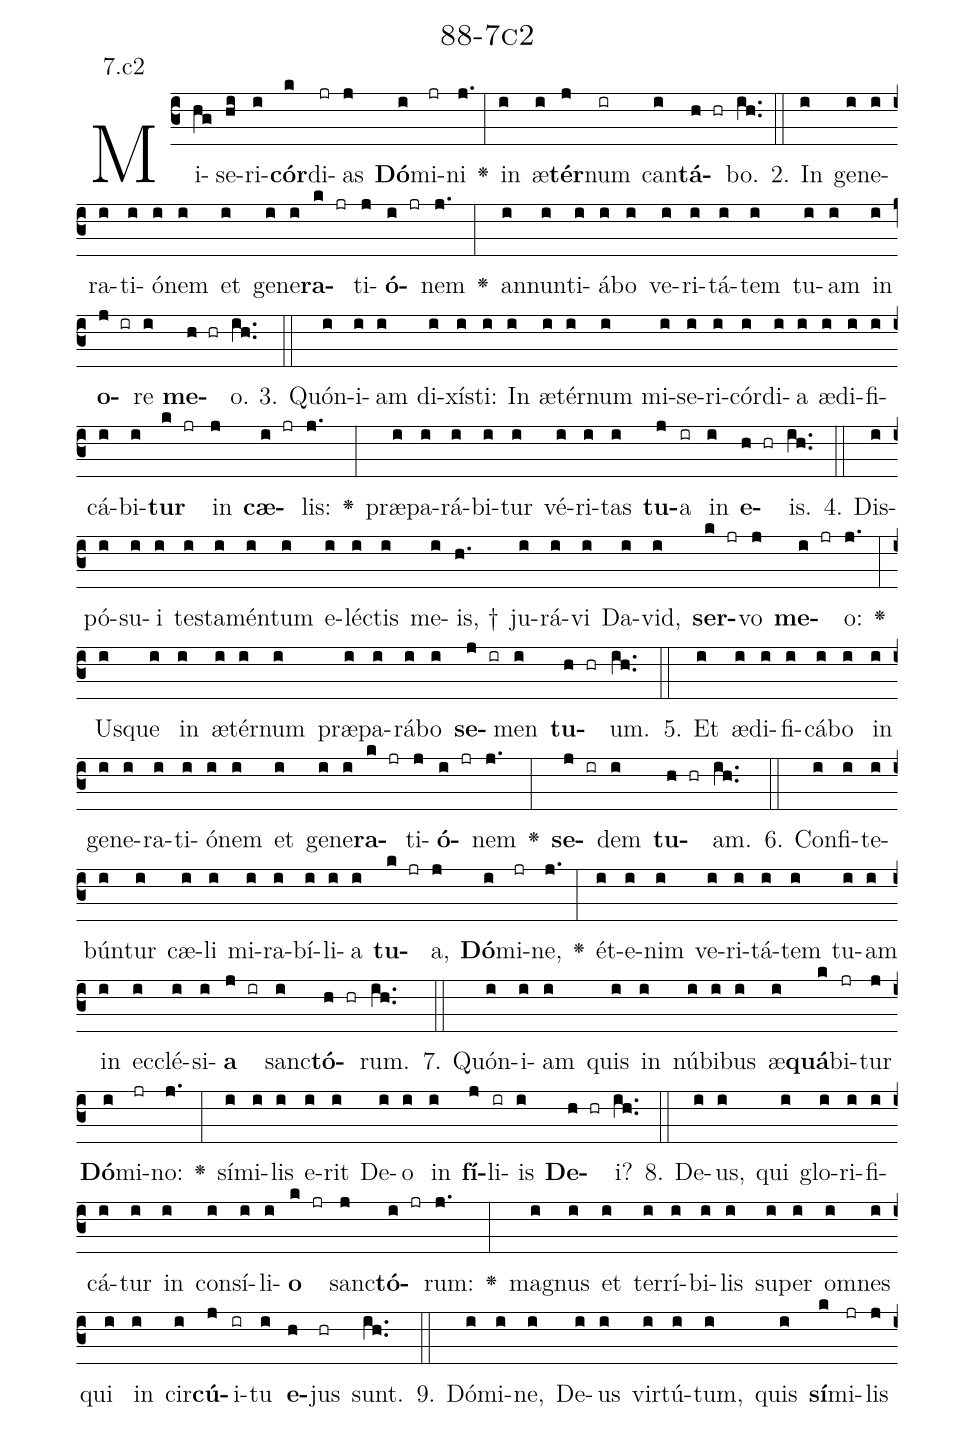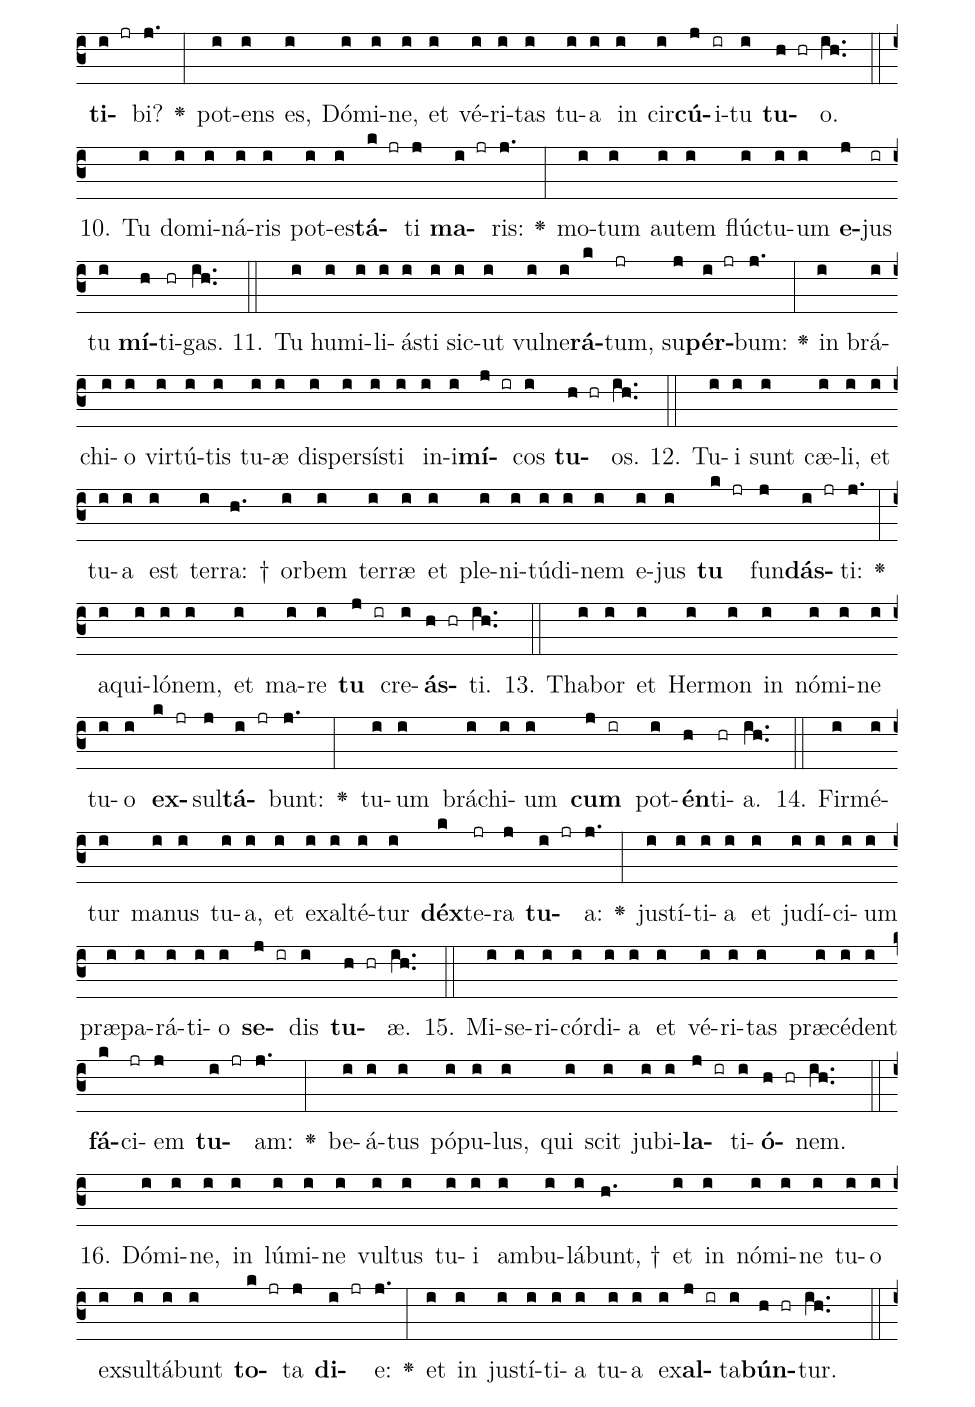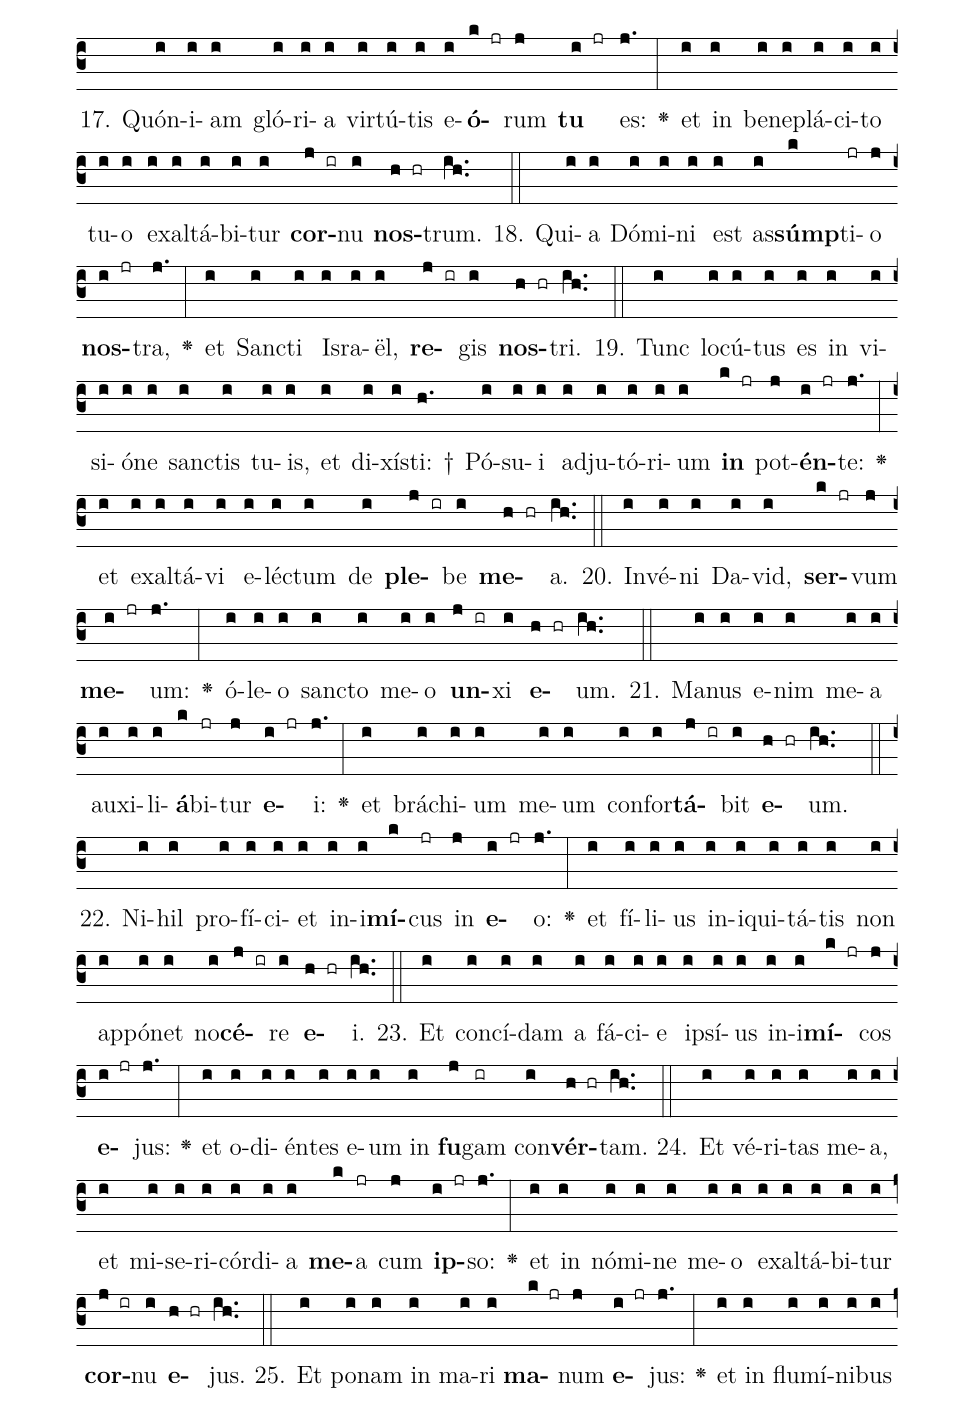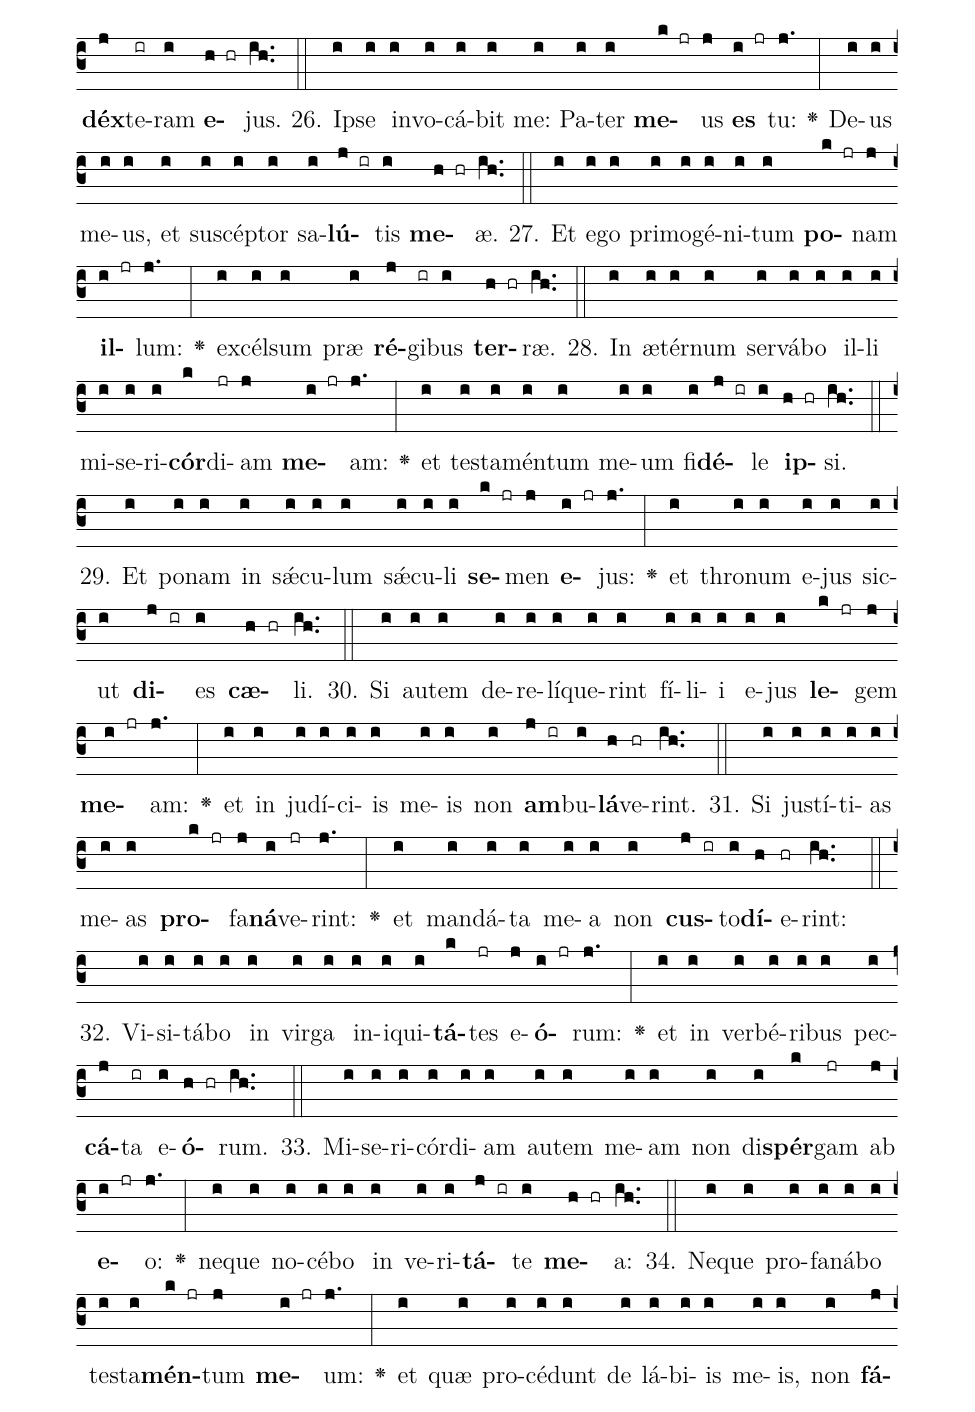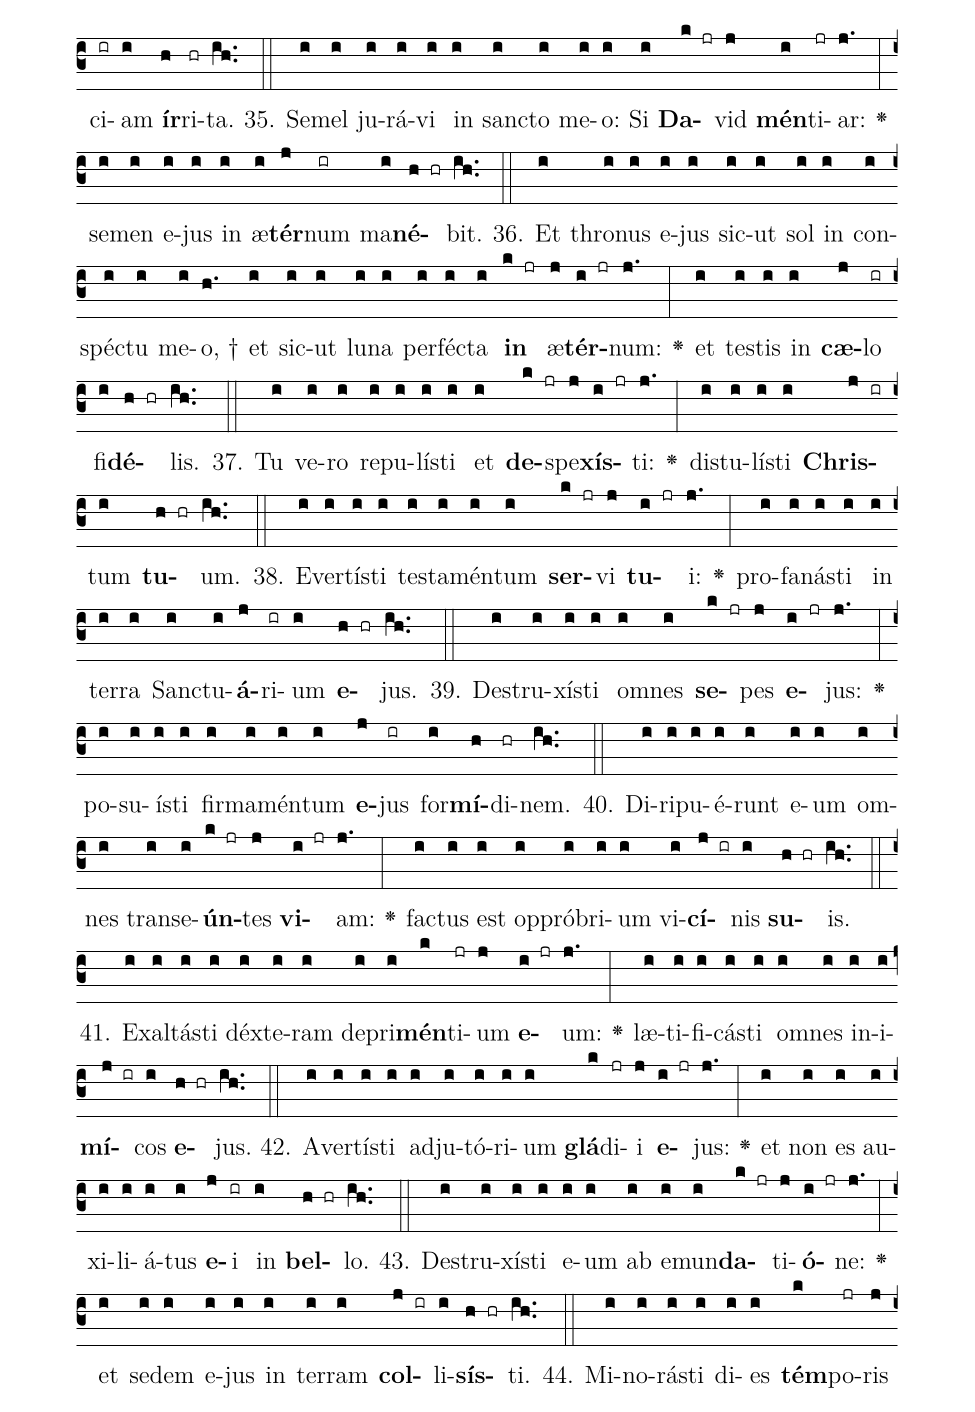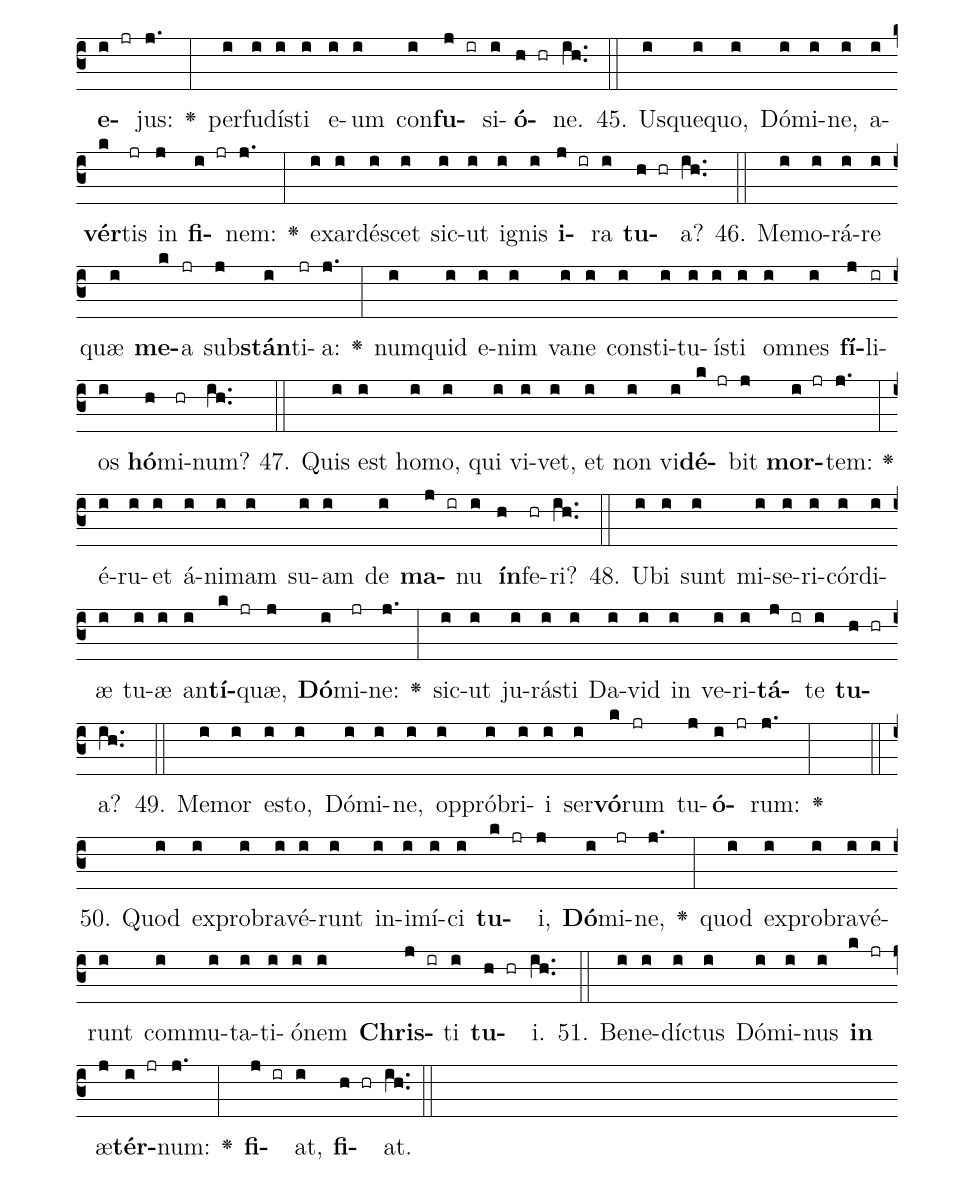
name: 88-7c2;
annotation: 7.c2;
%%
(c3)Mi(hg)se(hi)ri(i)<b>cór</b>(k)di(jr)as(j) <b>Dó</b>(i)mi(jr)ni(j.) <v>\greheightstar</v>(:) in(i) æ(i)<b>tér</b>(j)num(ir) can(i)<b>tá</b>(h hr)bo.(ih..) (::)
2. In(i) ge(i)ne(i)ra(i)ti(i)ó(i)nem(i) et(i) ge(i)ne(i)<b>ra</b>(k jr)ti(j)<b>ó</b>(i jr)nem(j.) <v>\greheightstar</v>(:) an(i)nun(i)ti(i)á(i)bo(i) ve(i)ri(i)tá(i)tem(i) tu(i)am(i) in(i) <b>o</b>(j ir)re(i) <b>me</b>(h hr)o.(ih..) (::)
3. Quón(i)i(i)am(i) di(i)xís(i)ti:(i) In(i) æ(i)tér(i)num(i) mi(i)se(i)ri(i)cór(i)di(i)a(i) æ(i)di(i)fi(i)cá(i)bi(i)<b>tur</b>(k jr) in(j) <b>cæ</b>(i jr)lis:(j.) <v>\greheightstar</v>(:) præ(i)pa(i)rá(i)bi(i)tur(i) vé(i)ri(i)tas(i) <b>tu</b>(j)a(ir) in(i) <b>e</b>(h hr)is.(ih..) (::)
4. Dis(i)pó(i)su(i)i(i) tes(i)ta(i)mén(i)tum(i) e(i)léc(i)tis(i) me(i)is, †(h.) ju(i)rá(i)vi(i) Da(i)vid,(i) <b>ser</b>(k jr)vo(j) <b>me</b>(i jr)o:(j.) <v>\greheightstar</v>(:) Us(i)que(i) in(i) æ(i)tér(i)num(i) præ(i)pa(i)rá(i)bo(i) <b>se</b>(j ir)men(i) <b>tu</b>(h hr)um.(ih..) (::)
5. Et(i) æ(i)di(i)fi(i)cá(i)bo(i) in(i) ge(i)ne(i)ra(i)ti(i)ó(i)nem(i) et(i) ge(i)ne(i)<b>ra</b>(k jr)ti(j)<b>ó</b>(i jr)nem(j.) <v>\greheightstar</v>(:) <b>se</b>(j ir)dem(i) <b>tu</b>(h hr)am.(ih..) (::)
6. Con(i)fi(i)te(i)bún(i)tur(i) cæ(i)li(i) mi(i)ra(i)bí(i)li(i)a(i) <b>tu</b>(k jr)a,(j) <b>Dó</b>(i)mi(jr)ne,(j.) <v>\greheightstar</v>(:) ét(i)e(i)nim(i) ve(i)ri(i)tá(i)tem(i) tu(i)am(i) in(i) ec(i)clé(i)si(i)<b>a</b>(j ir) sanc(i)<b>tó</b>(h hr)rum.(ih..) (::)
7. Quón(i)i(i)am(i) quis(i) in(i) nú(i)bi(i)bus(i) æ(i)<b>quá</b>(k)bi(jr)tur(j) <b>Dó</b>(i)mi(jr)no:(j.) <v>\greheightstar</v>(:) sí(i)mi(i)lis(i) e(i)rit(i) De(i)o(i) in(i) <b>fí</b>(j)li(ir)is(i) <b>De</b>(h hr)i?(ih..) (::)
8. De(i)us,(i) qui(i) glo(i)ri(i)fi(i)cá(i)tur(i) in(i) con(i)sí(i)li(i)<b>o</b>(k jr) sanc(j)<b>tó</b>(i jr)rum:(j.) <v>\greheightstar</v>(:) ma(i)gnus(i) et(i) ter(i)rí(i)bi(i)lis(i) su(i)per(i) om(i)nes(i) qui(i) in(i) cir(i)<b>cú</b>(j)i(ir)tu(i) <b>e</b>(h)jus(hr) sunt.(ih..) (::)
9. Dó(i)mi(i)ne,(i) De(i)us(i) vir(i)tú(i)tum,(i) quis(i) <b>sí</b>(k)mi(jr)lis(j) <b>ti</b>(i jr)bi?(j.) <v>\greheightstar</v>(:) pot(i)ens(i) es,(i) Dó(i)mi(i)ne,(i) et(i) vé(i)ri(i)tas(i) tu(i)a(i) in(i) cir(i)<b>cú</b>(j)i(ir)tu(i) <b>tu</b>(h hr)o.(ih..) (::)
10. Tu(i) do(i)mi(i)ná(i)ris(i) pot(i)es(i)<b>tá</b>(k jr)ti(j) <b>ma</b>(i jr)ris:(j.) <v>\greheightstar</v>(:) mo(i)tum(i) au(i)tem(i) flúc(i)tu(i)um(i) <b>e</b>(j)jus(ir) tu(i) <b>mí</b>(h)ti(hr)gas.(ih..) (::)
11. Tu(i) hu(i)mi(i)li(i)ás(i)ti(i) sic(i)ut(i) vul(i)ne(i)<b>rá</b>(k)tum,(jr) su(j)<b>pér</b>(i jr)bum:(j.) <v>\greheightstar</v>(:) in(i) brá(i)chi(i)o(i) vir(i)tú(i)tis(i) tu(i)æ(i) di(i)sper(i)sís(i)ti(i) in(i)i(i)<b>mí</b>(j ir)cos(i) <b>tu</b>(h hr)os.(ih..) (::)
12. Tu(i)i(i) sunt(i) cæ(i)li,(i) et(i) tu(i)a(i) est(i) ter(i)ra: †(h.) or(i)bem(i) ter(i)ræ(i) et(i) ple(i)ni(i)tú(i)di(i)nem(i) e(i)jus(i) <b>tu</b>(k jr) fun(j)<b>dás</b>(i jr)ti:(j.) <v>\greheightstar</v>(:) a(i)qui(i)ló(i)nem,(i) et(i) ma(i)re(i) <b>tu</b>(j ir) cre(i)<b>ás</b>(h hr)ti.(ih..) (::)
13. Tha(i)bor(i) et(i) Her(i)mon(i) in(i) nó(i)mi(i)ne(i) tu(i)o(i) <b>ex</b>(k jr)sul(j)<b>tá</b>(i jr)bunt:(j.) <v>\greheightstar</v>(:) tu(i)um(i) brá(i)chi(i)um(i) <b>cum</b>(j ir) pot(i)<b>én</b>(h)ti(hr)a.(ih..) (::)
14. Fir(i)mé(i)tur(i) ma(i)nus(i) tu(i)a,(i) et(i) ex(i)al(i)té(i)tur(i) <b>déx</b>(k)te(jr)ra(j) <b>tu</b>(i jr)a:(j.) <v>\greheightstar</v>(:) jus(i)tí(i)ti(i)a(i) et(i) ju(i)dí(i)ci(i)um(i) præ(i)pa(i)rá(i)ti(i)o(i) <b>se</b>(j ir)dis(i) <b>tu</b>(h hr)æ.(ih..) (::)
15. Mi(i)se(i)ri(i)cór(i)di(i)a(i) et(i) vé(i)ri(i)tas(i) præ(i)cé(i)dent(i) <b>fá</b>(k)ci(jr)em(j) <b>tu</b>(i jr)am:(j.) <v>\greheightstar</v>(:) be(i)á(i)tus(i) pó(i)pu(i)lus,(i) qui(i) scit(i) ju(i)bi(i)<b>la</b>(j ir)ti(i)<b>ó</b>(h hr)nem.(ih..) (::)
16. Dó(i)mi(i)ne,(i) in(i) lú(i)mi(i)ne(i) vul(i)tus(i) tu(i)i(i) am(i)bu(i)lá(i)bunt, †(h.) et(i) in(i) nó(i)mi(i)ne(i) tu(i)o(i) ex(i)sul(i)tá(i)bunt(i) <b>to</b>(k jr)ta(j) <b>di</b>(i jr)e:(j.) <v>\greheightstar</v>(:) et(i) in(i) jus(i)tí(i)ti(i)a(i) tu(i)a(i) ex(i)<b>al</b>(j ir)ta(i)<b>bún</b>(h hr)tur.(ih..) (::)
17. Quón(i)i(i)am(i) gló(i)ri(i)a(i) vir(i)tú(i)tis(i) e(i)<b>ó</b>(k jr)rum(j) <b>tu</b>(i jr) es:(j.) <v>\greheightstar</v>(:) et(i) in(i) be(i)ne(i)plá(i)ci(i)to(i) tu(i)o(i) ex(i)al(i)tá(i)bi(i)tur(i) <b>cor</b>(j ir)nu(i) <b>nos</b>(h hr)trum.(ih..) (::)
18. Qui(i)a(i) Dó(i)mi(i)ni(i) est(i) as(i)<b>súmp</b>(k)ti(jr)o(j) <b>nos</b>(i jr)tra,(j.) <v>\greheightstar</v>(:) et(i) Sanc(i)ti(i) Is(i)ra(i)ël,(i) <b>re</b>(j ir)gis(i) <b>nos</b>(h hr)tri.(ih..) (::)
19. Tunc(i) lo(i)cú(i)tus(i) es(i) in(i) vi(i)si(i)ó(i)ne(i) sanc(i)tis(i) tu(i)is,(i) et(i) di(i)xís(i)ti: †(h.) Pó(i)su(i)i(i) ad(i)ju(i)tó(i)ri(i)um(i) <b>in</b>(k jr) pot(j)<b>én</b>(i jr)te:(j.) <v>\greheightstar</v>(:) et(i) ex(i)al(i)tá(i)vi(i) e(i)léc(i)tum(i) de(i) <b>ple</b>(j ir)be(i) <b>me</b>(h hr)a.(ih..) (::)
20. In(i)vé(i)ni(i) Da(i)vid,(i) <b>ser</b>(k jr)vum(j) <b>me</b>(i jr)um:(j.) <v>\greheightstar</v>(:) ó(i)le(i)o(i) sanc(i)to(i) me(i)o(i) <b>un</b>(j ir)xi(i) <b>e</b>(h hr)um.(ih..) (::)
21. Ma(i)nus(i) e(i)nim(i) me(i)a(i) au(i)xi(i)li(i)<b>á</b>(k)bi(jr)tur(j) <b>e</b>(i jr)i:(j.) <v>\greheightstar</v>(:) et(i) brá(i)chi(i)um(i) me(i)um(i) con(i)for(i)<b>tá</b>(j ir)bit(i) <b>e</b>(h hr)um.(ih..) (::)
22. Ni(i)hil(i) pro(i)fí(i)ci(i)et(i) in(i)i(i)<b>mí</b>(k)cus(jr) in(j) <b>e</b>(i jr)o:(j.) <v>\greheightstar</v>(:) et(i) fí(i)li(i)us(i) in(i)i(i)qui(i)tá(i)tis(i) non(i) ap(i)pó(i)net(i) no(i)<b>cé</b>(j ir)re(i) <b>e</b>(h hr)i.(ih..) (::)
23. Et(i) con(i)cí(i)dam(i) a(i) fá(i)ci(i)e(i) ip(i)sí(i)us(i) in(i)i(i)<b>mí</b>(k jr)cos(j) <b>e</b>(i jr)jus:(j.) <v>\greheightstar</v>(:) et(i) o(i)di(i)én(i)tes(i) e(i)um(i) in(i) <b>fu</b>(j)gam(ir) con(i)<b>vér</b>(h hr)tam.(ih..) (::)
24. Et(i) vé(i)ri(i)tas(i) me(i)a,(i) et(i) mi(i)se(i)ri(i)cór(i)di(i)a(i) <b>me</b>(k)a(jr) cum(j) <b>ip</b>(i jr)so:(j.) <v>\greheightstar</v>(:) et(i) in(i) nó(i)mi(i)ne(i) me(i)o(i) ex(i)al(i)tá(i)bi(i)tur(i) <b>cor</b>(j ir)nu(i) <b>e</b>(h hr)jus.(ih..) (::)
25. Et(i) po(i)nam(i) in(i) ma(i)ri(i) <b>ma</b>(k jr)num(j) <b>e</b>(i jr)jus:(j.) <v>\greheightstar</v>(:) et(i) in(i) flu(i)mí(i)ni(i)bus(i) <b>déx</b>(j)te(ir)ram(i) <b>e</b>(h hr)jus.(ih..) (::)
26. Ip(i)se(i) in(i)vo(i)cá(i)bit(i) me:(i) Pa(i)ter(i) <b>me</b>(k jr)us(j) <b>es</b>(i jr) tu:(j.) <v>\greheightstar</v>(:) De(i)us(i) me(i)us,(i) et(i) su(i)scép(i)tor(i) sa(i)<b>lú</b>(j ir)tis(i) <b>me</b>(h hr)æ.(ih..) (::)
27. Et(i) e(i)go(i) pri(i)mo(i)gé(i)ni(i)tum(i) <b>po</b>(k jr)nam(j) <b>il</b>(i jr)lum:(j.) <v>\greheightstar</v>(:) ex(i)cél(i)sum(i) præ(i) <b>ré</b>(j)gi(ir)bus(i) <b>ter</b>(h hr)ræ.(ih..) (::)
28. In(i) æ(i)tér(i)num(i) ser(i)vá(i)bo(i) il(i)li(i) mi(i)se(i)ri(i)<b>cór</b>(k)di(jr)am(j) <b>me</b>(i jr)am:(j.) <v>\greheightstar</v>(:) et(i) tes(i)ta(i)mén(i)tum(i) me(i)um(i) fi(i)<b>dé</b>(j ir)le(i) <b>ip</b>(h hr)si.(ih..) (::)
29. Et(i) po(i)nam(i) in(i) sǽ(i)cu(i)lum(i) sǽ(i)cu(i)li(i) <b>se</b>(k jr)men(j) <b>e</b>(i jr)jus:(j.) <v>\greheightstar</v>(:) et(i) thro(i)num(i) e(i)jus(i) sic(i)ut(i) <b>di</b>(j ir)es(i) <b>cæ</b>(h hr)li.(ih..) (::)
30. Si(i) au(i)tem(i) de(i)re(i)lí(i)que(i)rint(i) fí(i)li(i)i(i) e(i)jus(i) <b>le</b>(k jr)gem(j) <b>me</b>(i jr)am:(j.) <v>\greheightstar</v>(:) et(i) in(i) ju(i)dí(i)ci(i)is(i) me(i)is(i) non(i) <b>am</b>(j ir)bu(i)<b>lá</b>(h)ve(hr)rint.(ih..) (::)
31. Si(i) jus(i)tí(i)ti(i)as(i) me(i)as(i) <b>pro</b>(k jr)fa(j)<b>ná</b>(i)ve(jr)rint:(j.) <v>\greheightstar</v>(:) et(i) man(i)dá(i)ta(i) me(i)a(i) non(i) <b>cus</b>(j ir)to(i)<b>dí</b>(h)e(hr)rint:(ih..) (::)
32. Vi(i)si(i)tá(i)bo(i) in(i) vir(i)ga(i) in(i)i(i)qui(i)<b>tá</b>(k)tes(jr) e(j)<b>ó</b>(i jr)rum:(j.) <v>\greheightstar</v>(:) et(i) in(i) ver(i)bé(i)ri(i)bus(i) pec(i)<b>cá</b>(j)ta(ir) e(i)<b>ó</b>(h hr)rum.(ih..) (::)
33. Mi(i)se(i)ri(i)cór(i)di(i)am(i) au(i)tem(i) me(i)am(i) non(i) di(i)<b>spér</b>(k)gam(jr) ab(j) <b>e</b>(i jr)o:(j.) <v>\greheightstar</v>(:) ne(i)que(i) no(i)cé(i)bo(i) in(i) ve(i)ri(i)<b>tá</b>(j ir)te(i) <b>me</b>(h hr)a:(ih..) (::)
34. Ne(i)que(i) pro(i)fa(i)ná(i)bo(i) tes(i)ta(i)<b>mén</b>(k jr)tum(j) <b>me</b>(i jr)um:(j.) <v>\greheightstar</v>(:) et(i) quæ(i) pro(i)cé(i)dunt(i) de(i) lá(i)bi(i)is(i) me(i)is,(i) non(i) <b>fá</b>(j)ci(ir)am(i) <b>ír</b>(h)ri(hr)ta.(ih..) (::)
35. Se(i)mel(i) ju(i)rá(i)vi(i) in(i) sanc(i)to(i) me(i)o:(i) Si(i) <b>Da</b>(k jr)vid(j) <b>mén</b>(i)ti(jr)ar:(j.) <v>\greheightstar</v>(:) se(i)men(i) e(i)jus(i) in(i) æ(i)<b>tér</b>(j)num(ir) ma(i)<b>né</b>(h hr)bit.(ih..) (::)
36. Et(i) thro(i)nus(i) e(i)jus(i) sic(i)ut(i) sol(i) in(i) con(i)spéc(i)tu(i) me(i)o, †(h.) et(i) sic(i)ut(i) lu(i)na(i) per(i)féc(i)ta(i) <b>in</b>(k jr) æ(j)<b>tér</b>(i jr)num:(j.) <v>\greheightstar</v>(:) et(i) tes(i)tis(i) in(i) <b>cæ</b>(j)lo(ir) fi(i)<b>dé</b>(h hr)lis.(ih..) (::)
37. Tu(i) ve(i)ro(i) re(i)pu(i)lís(i)ti(i) et(i) <b>de</b>(k jr)spe(j)<b>xís</b>(i jr)ti:(j.) <v>\greheightstar</v>(:) dis(i)tu(i)lís(i)ti(i) <b>Chris</b>(j ir)tum(i) <b>tu</b>(h hr)um.(ih..) (::)
38. E(i)ver(i)tís(i)ti(i) tes(i)ta(i)mén(i)tum(i) <b>ser</b>(k jr)vi(j) <b>tu</b>(i jr)i:(j.) <v>\greheightstar</v>(:) pro(i)fa(i)nás(i)ti(i) in(i) ter(i)ra(i) Sanc(i)tu(i)<b>á</b>(j)ri(ir)um(i) <b>e</b>(h hr)jus.(ih..) (::)
39. De(i)stru(i)xís(i)ti(i) om(i)nes(i) <b>se</b>(k jr)pes(j) <b>e</b>(i jr)jus:(j.) <v>\greheightstar</v>(:) po(i)su(i)ís(i)ti(i) fir(i)ma(i)mén(i)tum(i) <b>e</b>(j)jus(ir) for(i)<b>mí</b>(h)di(hr)nem.(ih..) (::)
40. Di(i)ri(i)pu(i)é(i)runt(i) e(i)um(i) om(i)nes(i) trans(i)e(i)<b>ún</b>(k jr)tes(j) <b>vi</b>(i jr)am:(j.) <v>\greheightstar</v>(:) fac(i)tus(i) est(i) op(i)pró(i)bri(i)um(i) vi(i)<b>cí</b>(j ir)nis(i) <b>su</b>(h hr)is.(ih..) (::)
41. Ex(i)al(i)tás(i)ti(i) déx(i)te(i)ram(i) de(i)pri(i)<b>mén</b>(k)ti(jr)um(j) <b>e</b>(i jr)um:(j.) <v>\greheightstar</v>(:) læ(i)ti(i)fi(i)cás(i)ti(i) om(i)nes(i) in(i)i(i)<b>mí</b>(j ir)cos(i) <b>e</b>(h hr)jus.(ih..) (::)
42. A(i)ver(i)tís(i)ti(i) ad(i)ju(i)tó(i)ri(i)um(i) <b>glá</b>(k)di(jr)i(j) <b>e</b>(i jr)jus:(j.) <v>\greheightstar</v>(:) et(i) non(i) es(i) au(i)xi(i)li(i)á(i)tus(i) <b>e</b>(j)i(ir) in(i) <b>bel</b>(h hr)lo.(ih..) (::)
43. De(i)stru(i)xís(i)ti(i) e(i)um(i) ab(i) e(i)mun(i)<b>da</b>(k jr)ti(j)<b>ó</b>(i jr)ne:(j.) <v>\greheightstar</v>(:) et(i) se(i)dem(i) e(i)jus(i) in(i) ter(i)ram(i) <b>col</b>(j ir)li(i)<b>sís</b>(h hr)ti.(ih..) (::)
44. Mi(i)no(i)rás(i)ti(i) di(i)es(i) <b>tém</b>(k)po(jr)ris(j) <b>e</b>(i jr)jus:(j.) <v>\greheightstar</v>(:) per(i)fu(i)dís(i)ti(i) e(i)um(i) con(i)<b>fu</b>(j ir)si(i)<b>ó</b>(h hr)ne.(ih..) (::)
45. Us(i)que(i)quo,(i) Dó(i)mi(i)ne,(i) a(i)<b>vér</b>(k)tis(jr) in(j) <b>fi</b>(i jr)nem:(j.) <v>\greheightstar</v>(:) ex(i)ar(i)dé(i)scet(i) sic(i)ut(i) i(i)gnis(i) <b>i</b>(j ir)ra(i) <b>tu</b>(h hr)a?(ih..) (::)
46. Me(i)mo(i)rá(i)re(i) quæ(i) <b>me</b>(k)a(jr) sub(j)<b>stán</b>(i)ti(jr)a:(j.) <v>\greheightstar</v>(:) num(i)quid(i) e(i)nim(i) va(i)ne(i) con(i)sti(i)tu(i)ís(i)ti(i) om(i)nes(i) <b>fí</b>(j)li(ir)os(i) <b>hó</b>(h)mi(hr)num?(ih..) (::)
47. Quis(i) est(i) ho(i)mo,(i) qui(i) vi(i)vet,(i) et(i) non(i) vi(i)<b>dé</b>(k jr)bit(j) <b>mor</b>(i jr)tem:(j.) <v>\greheightstar</v>(:) é(i)ru(i)et(i) á(i)ni(i)mam(i) su(i)am(i) de(i) <b>ma</b>(j ir)nu(i) <b>ín</b>(h)fe(hr)ri?(ih..) (::)
48. U(i)bi(i) sunt(i) mi(i)se(i)ri(i)cór(i)di(i)æ(i) tu(i)æ(i) an(i)<b>tí</b>(k jr)quæ,(j) <b>Dó</b>(i)mi(jr)ne:(j.) <v>\greheightstar</v>(:) sic(i)ut(i) ju(i)rás(i)ti(i) Da(i)vid(i) in(i) ve(i)ri(i)<b>tá</b>(j ir)te(i) <b>tu</b>(h hr)a?(ih..) (::)
49. Me(i)mor(i) es(i)to,(i) Dó(i)mi(i)ne,(i) op(i)pró(i)bri(i)i(i) ser(i)<b>vó</b>(k)rum(jr) tu(j)<b>ó</b>(i jr)rum:(j.) <v>\greheightstar</v>(:)  (::)
50. Quod(i) ex(i)pro(i)bra(i)vé(i)runt(i) in(i)i(i)mí(i)ci(i) <b>tu</b>(k jr)i,(j) <b>Dó</b>(i)mi(jr)ne,(j.) <v>\greheightstar</v>(:) quod(i) ex(i)pro(i)bra(i)vé(i)runt(i) com(i)mu(i)ta(i)ti(i)ó(i)nem(i) <b>Chris</b>(j ir)ti(i) <b>tu</b>(h hr)i.(ih..) (::)
51. Be(i)ne(i)díc(i)tus(i) Dó(i)mi(i)nus(i) <b>in</b>(k jr) æ(j)<b>tér</b>(i jr)num:(j.) <v>\greheightstar</v>(:) <b>fi</b>(j ir)at,(i) <b>fi</b>(h hr)at.(ih..) (::)
